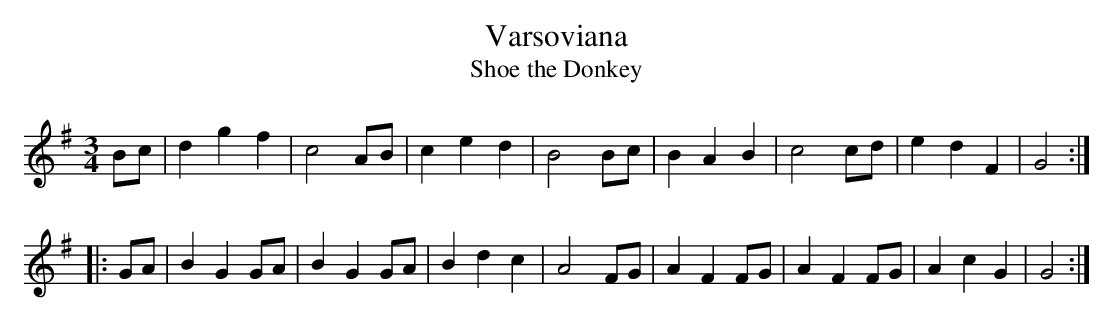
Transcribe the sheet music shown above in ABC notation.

X:1
T: Varsoviana
T: Shoe the Donkey
L: 1/8
M: 3/4
K: G
Bc | d2 g2 f2 | c4 AB | c2 e2 d2 | B4 Bc | B2 A2 B2 | c4 cd | e2 d2 F2 | G4 :|
|: GA | B2 G2 GA | B2 G2 GA | B2 d2 c2 | A4 FG | A2 F2 FG | A2 F2 FG | A2 c2 G2 | G4 :|
